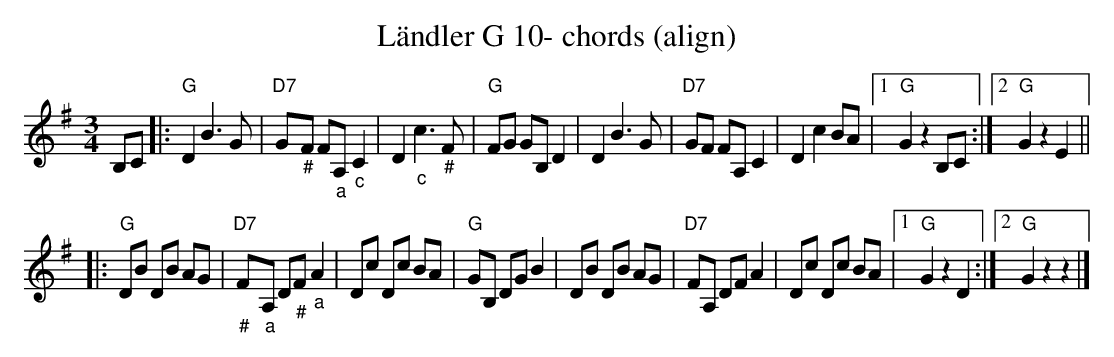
X:1
T:L\"andler G 10- chords (align)
M:3/4
L:1/8
K:Gmaj%%MIDI gchordon
B,C |: "G"D2B3G | "D7"G"_#"F F"_a"A,"_c"C2 | D2"_c"c3"_#"F | "G"FG GB,D2 | D2B3G | "D7"GF FA,C2 | D2c2BA |1 "G"G2z2B,C :|2 "G"G2z2E2 ||
|: "G"DB DB AG | "D7""_#"F"_a"A, D"_#"F"_a"A2 | Dc Dc BA | "G"GB, DGB2 | DB DB AG | "D7"FA, DF A2 | Dc Dc BA |1 "G"G2z2D2 :|2 "G"G2z2z2 |]
